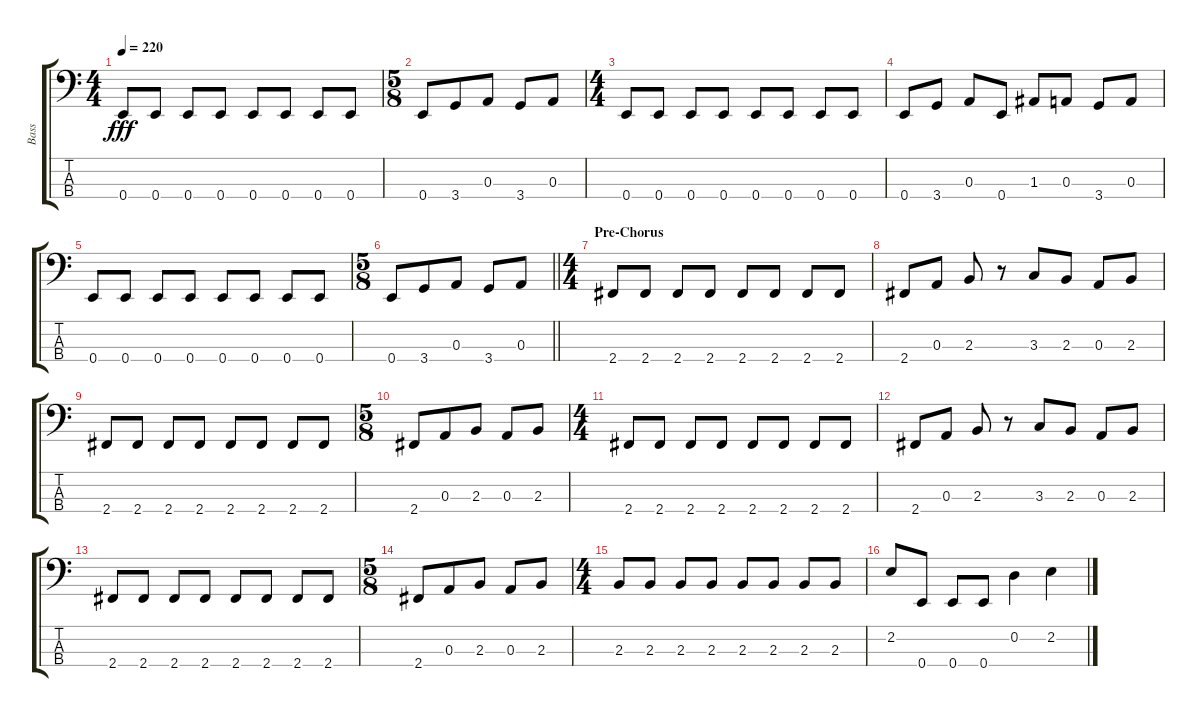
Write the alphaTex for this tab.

\track ("Bass" "Bass") {instrument electricbassfinger}
\staff {score tabs}
\tuning (G2 D2 A1 E1) {hide}
\ts (4 4)
\tempo 220
\clef f4
\ks c
0.4.8{dy fff} 0.4.8 0.4.8 0.4.8 0.4.8 0.4.8 0.4.8 0.4.8 |
\ts (5 8)
0.4.8 3.4.8 0.3.8 3.4.8 0.3.8 |
\ts (4 4)
0.4.8 0.4.8 0.4.8 0.4.8 0.4.8 0.4.8 0.4.8 0.4.8 |
0.4.8 3.4.8 0.3.8 0.4.8 1.3.8 0.3.8 3.4.8 0.3.8 |
0.4.8 0.4.8 0.4.8 0.4.8 0.4.8 0.4.8 0.4.8 0.4.8 |
\ts (5 8)
\barLineRight lightlight
0.4.8 3.4.8 0.3.8 3.4.8 0.3.8 |
\ts (4 4)
\section ("" "Pre-Chorus")
2.4.8 2.4.8 2.4.8 2.4.8 2.4.8 2.4.8 2.4.8 2.4.8 |
2.4.8 0.3.8 2.3.8 r.8 3.3.8 2.3.8 0.3.8 2.3.8 |
2.4.8 2.4.8 2.4.8 2.4.8 2.4.8 2.4.8 2.4.8 2.4.8 |
\ts (5 8)
2.4.8 0.3.8 2.3.8 0.3.8 2.3.8 |
\ts (4 4)
2.4.8 2.4.8 2.4.8 2.4.8 2.4.8 2.4.8 2.4.8 2.4.8 |
2.4.8 0.3.8 2.3.8 r.8 3.3.8 2.3.8 0.3.8 2.3.8 |
2.4.8 2.4.8 2.4.8 2.4.8 2.4.8 2.4.8 2.4.8 2.4.8 |
\ts (5 8)
2.4.8 0.3.8 2.3.8 0.3.8 2.3.8 |
\ts (4 4)
2.3.8 2.3.8 2.3.8 2.3.8 2.3.8 2.3.8 2.3.8 2.3.8 |
2.2.8 0.4.8 0.4.8 0.4.8 0.2.4 2.2.4
